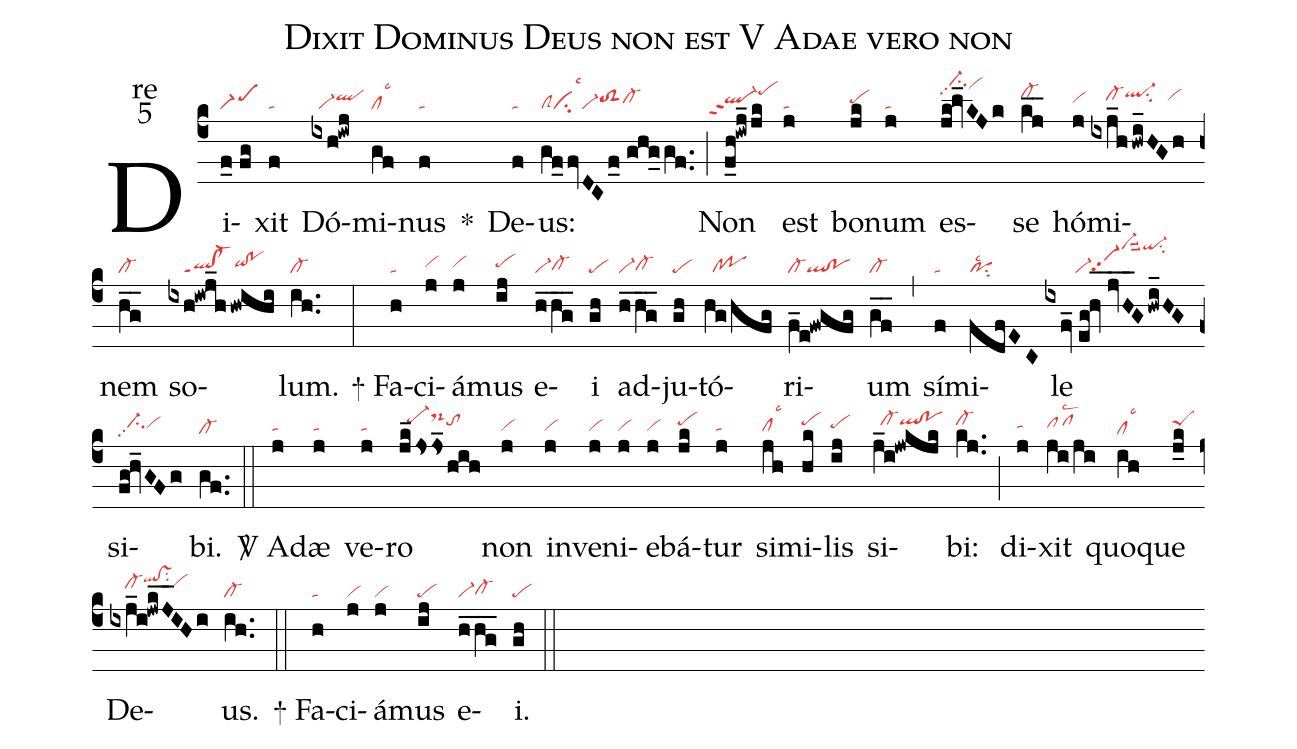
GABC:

name:Dixit Dominus Deus non est V Adae vero non;
office-part:re;
mode:5;
nabc-lines:1;
%%
(c4) Di(f_0//fg|scM1)xit(f|ta) Dó(ixh!iwj|//vi-qlhi)mi(gf|cllsc3)nus(f|ta) <sp>*</sp>() De(f|ta)us:(gf_fvDCf_0//ghg_0gf..|clScilsc3vi-toS2hhcl-hh) (;) Non(f_h!iwj_jk|````ql-hhppt2pehk) est(j|ta) bo(jk|pehh)num(j|ta) es(jk!lv_KJk|//ci-hnpp2vihm)se(kj__|cl-hj) hó(j|vihh)mi(ixj_h/hwi_HGh|////cl-hiql-hjsu2vihi)nem(hg__|cl-) so(ixh!iwj_h/hwihi|////ql!cl-ppt1qihh!pohh)lum.(ih..|cl-) (:)

<sp>+</sp> Fa(h|ta)ci(j|vihh)á(j|vihh)mus(ij|pehh) e(h_hg__|vi-cl-hg)i(gh|pe) ad(h_hg__|vi-cl-hg)ju(gh|pe)tó(hg/hfg|//cl!po)ri(f_e!fwgfg|cl-ql!po)um(gf__|cl-) (,) sí(f|ta)mi(fdfEC|posu2lsc2)le(ixfv_//eg!hv_//jvH__G/hwi_HG|////////vi-vi-hgpp2vi-hnsuu2qi-hnsu2) si(fg!hv_GFg|//ci-hhpp2vihh)bi.(gf..|cl-) (::)

<sp>V/</sp> A(j|tahg)dæ(j|tahg) ve(j|tahg)ro(jk_/jsjs_hih|//pe-hjds-hktohi) non(j|vihg) in(j|vihg)ve(j|vihg)ni(j|vihg)e(j|vihg)bá(jk|pehi)tur(j|tahg) si(jh|clhglsc3)mi(hk|pehi)lis(ij|pehh) si(j_i!jwkjk|//cl-hiqlhi!pohi)bi:(kj..|cl-hi) (;) di(j|tahh)xit(ji/ji|pfhhlsc2) quo(ih|cllsc3)que(j_k|peShi) De(ixj_i!jwkJ__IHi|////cl-hiqlhk!vshksu2vihj)us.(ih..|cl-) (::)

<sp>+</sp> Fa(h|ta)ci(j|vi)á(j|vi)mus(ij|pe) e(h_hg__|vi-cl-hg)i.(gh|pe) (::)
